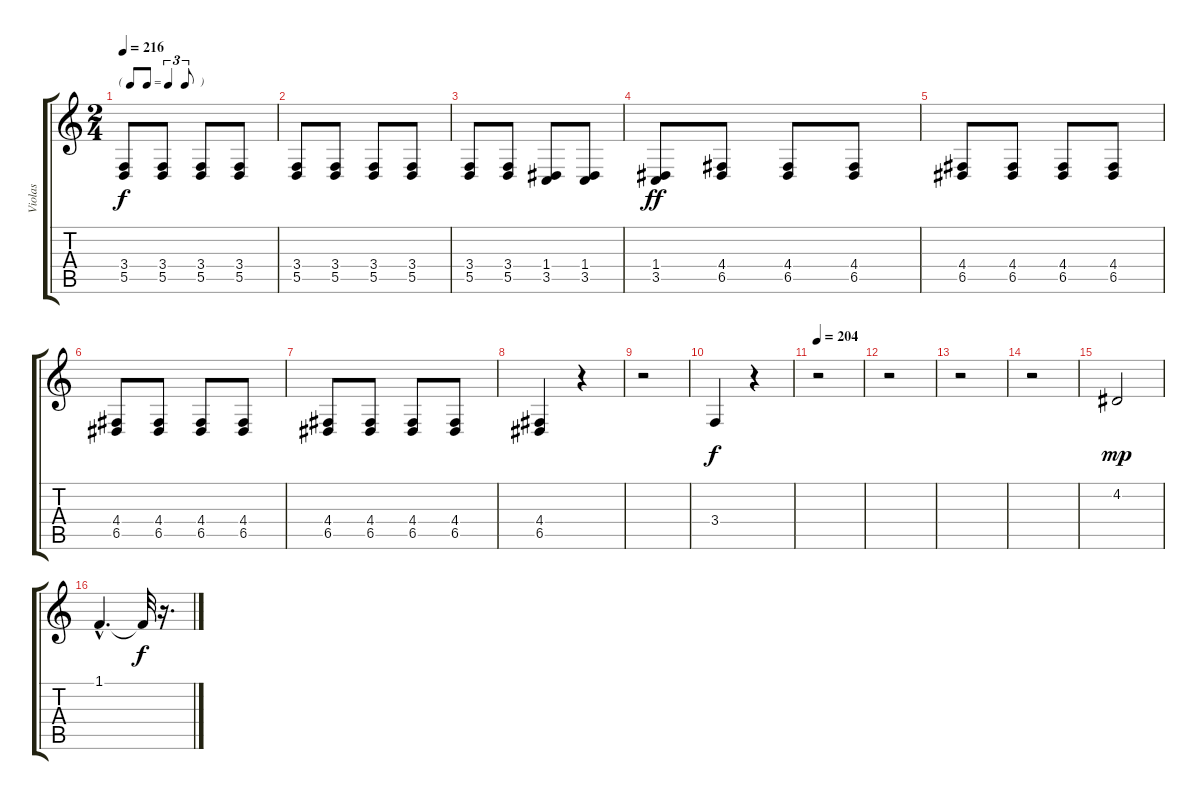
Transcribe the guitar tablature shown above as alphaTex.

\track ("Violas" "Violas") {instrument stringensemble1}
\staff {score tabs}
\tuning (E4 B3 G3 D3 A2 E2) {hide}
\ts (2 4)
\tf triplet8th
\tempo 216
\clef g2
\ks c
(3.4 5.5).8{dy f} (3.4 5.5).8 (3.4 5.5).8 (3.4 5.5).8 |
(3.4 5.5).8 (3.4 5.5).8 (3.4 5.5).8 (3.4 5.5).8 |
(3.4 5.5).8 (3.4 5.5).8 (1.4 3.5).8 (1.4 3.5).8 |
(1.4 3.5).8{dy ff} (4.4 6.5).8 (4.4 6.5).8 (4.4 6.5).8 |
(4.4 6.5).8 (4.4 6.5).8 (4.4 6.5).8 (4.4 6.5).8 |
(4.4 6.5).8 (4.4 6.5).8 (4.4 6.5).8 (4.4 6.5).8 |
(4.4 6.5).8 (4.4 6.5).8 (4.4 6.5).8 (4.4 6.5).8 |
(4.4 6.5).4 r.4 |
r.2 |
3.4.4{dy f} r.4 |
\tempo 204
r.2 |
r.2 |
r.2 |
r.2 |
4.2.2{dy mp} |
1.1{hac}.4{d} 1.1{t}.32{dy f} r.16{d}
